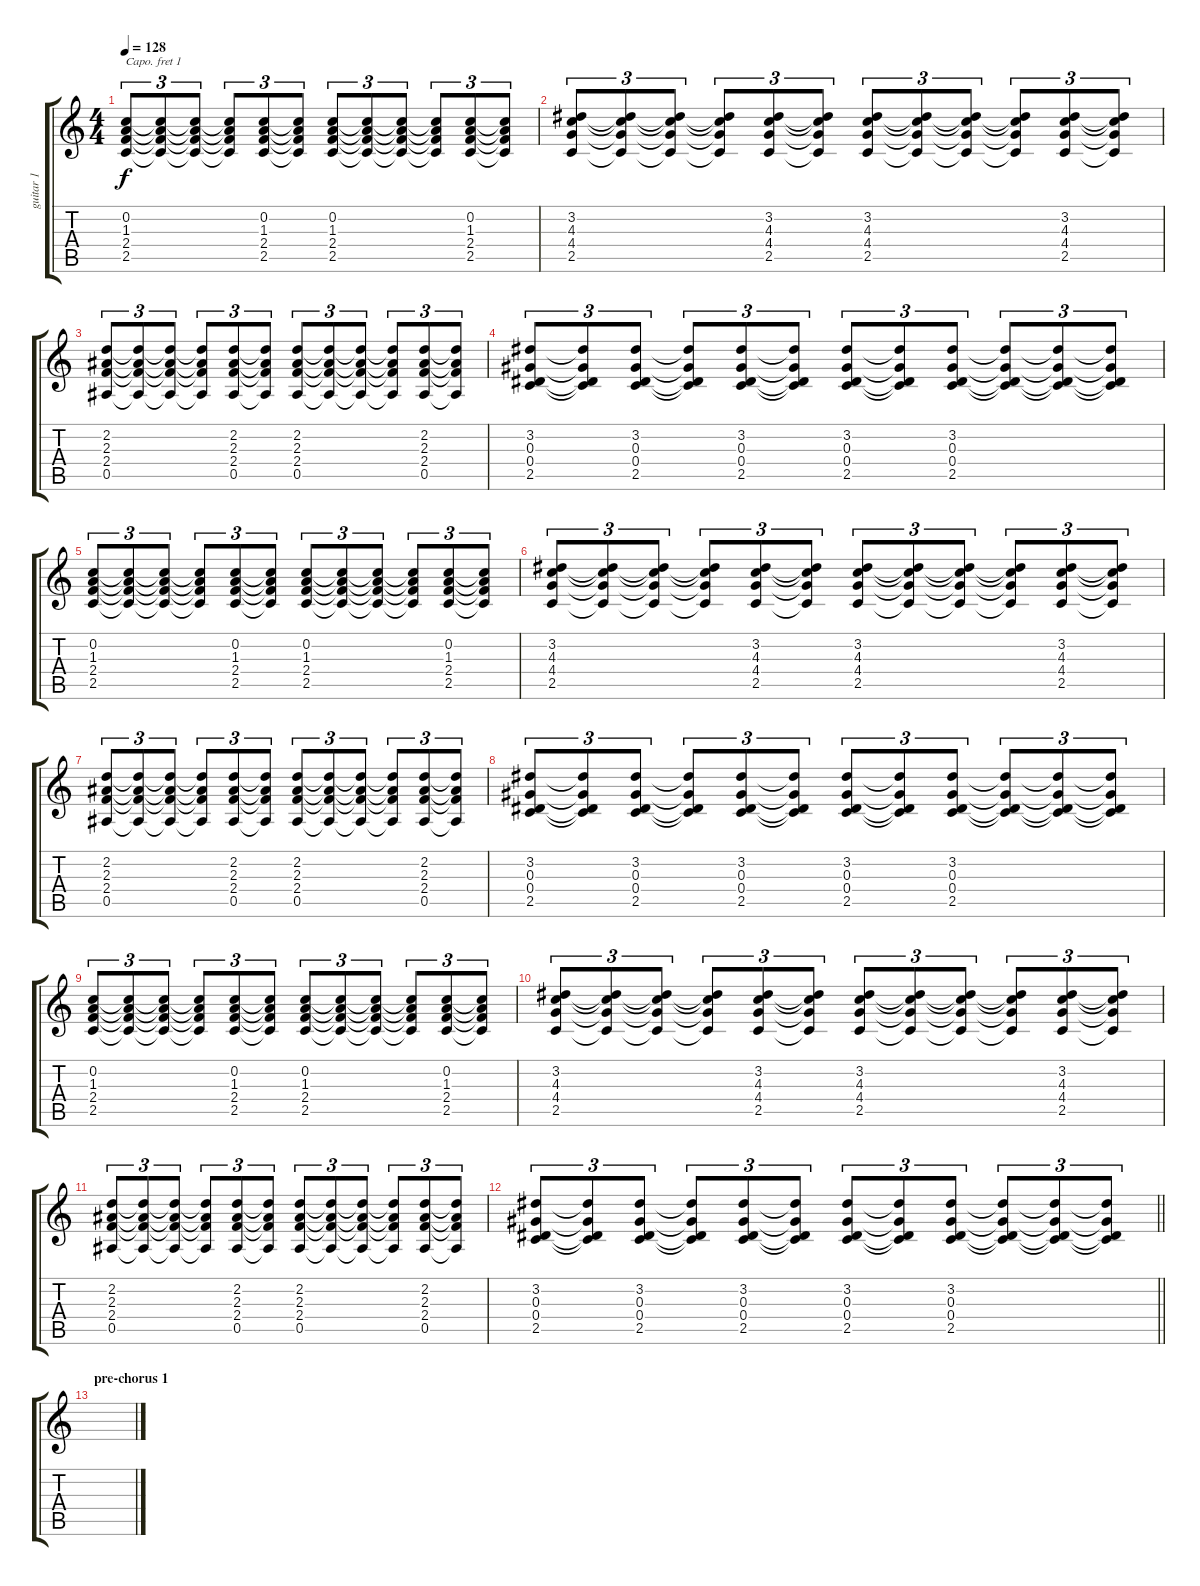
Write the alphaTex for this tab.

\track ("guitar 1" "guitar 1") {instrument electricguitarjazz}
\staff {score tabs}
\capo 1
\tuning (E4 B3 G3 D3 A2 E2) {hide}
\ts (4 4)
\tempo 128
\clef g2
\ks c
(0.2 1.3 2.4 2.5).8{tu (3 2) dy f} (0.2{t} 1.3{t} 2.4{t} 2.5{t}).8{tu (3 2)} (0.2{t} 1.3{t} 2.4{t} 2.5{t}).8{tu (3 2)} (0.2{t} 1.3{t} 2.4{t} 2.5{t}).8{tu (3 2)} (0.2 1.3 2.4 2.5).8{tu (3 2)} (0.2{t} 1.3{t} 2.4{t} 2.5{t}).8{tu (3 2)} (0.2 1.3 2.4 2.5).8{tu (3 2)} (0.2{t} 1.3{t} 2.4{t} 2.5{t}).8{tu (3 2)} (0.2{t} 1.3{t} 2.4{t} 2.5{t}).8{tu (3 2)} (0.2{t} 1.3{t} 2.4{t} 2.5{t}).8{tu (3 2)} (0.2 1.3 2.4 2.5).8{tu (3 2)} (0.2{t} 1.3{t} 2.4{t} 2.5{t}).8{tu (3 2)} |
(3.2 4.3 4.4 2.5).8{tu (3 2)} (3.2{t} 4.3{t} 4.4{t} 2.5{t}).8{tu (3 2)} (3.2{t} 4.3{t} 4.4{t} 2.5{t}).8{tu (3 2)} (3.2{t} 4.3{t} 4.4{t} 2.5{t}).8{tu (3 2)} (3.2 4.3 4.4 2.5).8{tu (3 2)} (3.2{t} 4.3{t} 4.4{t} 2.5{t}).8{tu (3 2)} (3.2 4.3 4.4 2.5).8{tu (3 2)} (3.2{t} 4.3{t} 4.4{t} 2.5{t}).8{tu (3 2)} (3.2{t} 4.3{t} 4.4{t} 2.5{t}).8{tu (3 2)} (3.2{t} 4.3{t} 4.4{t} 2.5{t}).8{tu (3 2)} (3.2 4.3 4.4 2.5).8{tu (3 2)} (3.2{t} 4.3{t} 4.4{t} 2.5{t}).8{tu (3 2)} |
(2.2 2.3 2.4 0.5).8{tu (3 2)} (2.2{t} 2.3{t} 2.4{t} 0.5{t}).8{tu (3 2)} (2.2{t} 2.3{t} 2.4{t} 0.5{t}).8{tu (3 2)} (2.2{t} 2.3{t} 2.4{t} 0.5{t}).8{tu (3 2)} (2.2 2.3 2.4 0.5).8{tu (3 2)} (2.2{t} 2.3{t} 2.4{t} 0.5{t}).8{tu (3 2)} (2.2 2.3 2.4 0.5).8{tu (3 2)} (2.2{t} 2.3{t} 2.4{t} 0.5{t}).8{tu (3 2)} (2.2{t} 2.3{t} 2.4{t} 0.5{t}).8{tu (3 2)} (2.2{t} 2.3{t} 2.4{t} 0.5{t}).8{tu (3 2)} (2.2 2.3 2.4 0.5).8{tu (3 2)} (2.2{t} 2.3{t} 2.4{t} 0.5{t}).8{tu (3 2)} |
(3.2 0.3 0.4 2.5).8{tu (3 2)} (3.2{t} 0.3{t} 0.4{t} 2.5{t}).8{tu (3 2)} (3.2 0.3 0.4 2.5).8{tu (3 2)} (3.2{t} 0.3{t} 0.4{t} 2.5{t}).8{tu (3 2)} (3.2 0.3 0.4 2.5).8{tu (3 2)} (3.2{t} 0.3{t} 0.4{t} 2.5{t}).8{tu (3 2)} (3.2 0.3 0.4 2.5).8{tu (3 2)} (3.2{t} 0.3{t} 0.4{t} 2.5{t}).8{tu (3 2)} (3.2 0.3 0.4 2.5).8{tu (3 2)} (3.2{t} 0.3{t} 0.4{t} 2.5{t}).8{tu (3 2)} (3.2{t} 0.3{t} 0.4{t} 2.5{t}).8{tu (3 2)} (3.2{t} 0.3{t} 0.4{t} 2.5{t}).8{tu (3 2)} |
(0.2 1.3 2.4 2.5).8{tu (3 2)} (0.2{t} 1.3{t} 2.4{t} 2.5{t}).8{tu (3 2)} (0.2{t} 1.3{t} 2.4{t} 2.5{t}).8{tu (3 2)} (0.2{t} 1.3{t} 2.4{t} 2.5{t}).8{tu (3 2)} (0.2 1.3 2.4 2.5).8{tu (3 2)} (0.2{t} 1.3{t} 2.4{t} 2.5{t}).8{tu (3 2)} (0.2 1.3 2.4 2.5).8{tu (3 2)} (0.2{t} 1.3{t} 2.4{t} 2.5{t}).8{tu (3 2)} (0.2{t} 1.3{t} 2.4{t} 2.5{t}).8{tu (3 2)} (0.2{t} 1.3{t} 2.4{t} 2.5{t}).8{tu (3 2)} (0.2 1.3 2.4 2.5).8{tu (3 2)} (0.2{t} 1.3{t} 2.4{t} 2.5{t}).8{tu (3 2)} |
(3.2 4.3 4.4 2.5).8{tu (3 2)} (3.2{t} 4.3{t} 4.4{t} 2.5{t}).8{tu (3 2)} (3.2{t} 4.3{t} 4.4{t} 2.5{t}).8{tu (3 2)} (3.2{t} 4.3{t} 4.4{t} 2.5{t}).8{tu (3 2)} (3.2 4.3 4.4 2.5).8{tu (3 2)} (3.2{t} 4.3{t} 4.4{t} 2.5{t}).8{tu (3 2)} (3.2 4.3 4.4 2.5).8{tu (3 2)} (3.2{t} 4.3{t} 4.4{t} 2.5{t}).8{tu (3 2)} (3.2{t} 4.3{t} 4.4{t} 2.5{t}).8{tu (3 2)} (3.2{t} 4.3{t} 4.4{t} 2.5{t}).8{tu (3 2)} (3.2 4.3 4.4 2.5).8{tu (3 2)} (3.2{t} 4.3{t} 4.4{t} 2.5{t}).8{tu (3 2)} |
(2.2 2.3 2.4 0.5).8{tu (3 2)} (2.2{t} 2.3{t} 2.4{t} 0.5{t}).8{tu (3 2)} (2.2{t} 2.3{t} 2.4{t} 0.5{t}).8{tu (3 2)} (2.2{t} 2.3{t} 2.4{t} 0.5{t}).8{tu (3 2)} (2.2 2.3 2.4 0.5).8{tu (3 2)} (2.2{t} 2.3{t} 2.4{t} 0.5{t}).8{tu (3 2)} (2.2 2.3 2.4 0.5).8{tu (3 2)} (2.2{t} 2.3{t} 2.4{t} 0.5{t}).8{tu (3 2)} (2.2{t} 2.3{t} 2.4{t} 0.5{t}).8{tu (3 2)} (2.2{t} 2.3{t} 2.4{t} 0.5{t}).8{tu (3 2)} (2.2 2.3 2.4 0.5).8{tu (3 2)} (2.2{t} 2.3{t} 2.4{t} 0.5{t}).8{tu (3 2)} |
(3.2 0.3 0.4 2.5).8{tu (3 2)} (3.2{t} 0.3{t} 0.4{t} 2.5{t}).8{tu (3 2)} (3.2 0.3 0.4 2.5).8{tu (3 2)} (3.2{t} 0.3{t} 0.4{t} 2.5{t}).8{tu (3 2)} (3.2 0.3 0.4 2.5).8{tu (3 2)} (3.2{t} 0.3{t} 0.4{t} 2.5{t}).8{tu (3 2)} (3.2 0.3 0.4 2.5).8{tu (3 2)} (3.2{t} 0.3{t} 0.4{t} 2.5{t}).8{tu (3 2)} (3.2 0.3 0.4 2.5).8{tu (3 2)} (3.2{t} 0.3{t} 0.4{t} 2.5{t}).8{tu (3 2)} (3.2{t} 0.3{t} 0.4{t} 2.5{t}).8{tu (3 2)} (3.2{t} 0.3{t} 0.4{t} 2.5{t}).8{tu (3 2)} |
(0.2 1.3 2.4 2.5).8{tu (3 2)} (0.2{t} 1.3{t} 2.4{t} 2.5{t}).8{tu (3 2)} (0.2{t} 1.3{t} 2.4{t} 2.5{t}).8{tu (3 2)} (0.2{t} 1.3{t} 2.4{t} 2.5{t}).8{tu (3 2)} (0.2 1.3 2.4 2.5).8{tu (3 2)} (0.2{t} 1.3{t} 2.4{t} 2.5{t}).8{tu (3 2)} (0.2 1.3 2.4 2.5).8{tu (3 2)} (0.2{t} 1.3{t} 2.4{t} 2.5{t}).8{tu (3 2)} (0.2{t} 1.3{t} 2.4{t} 2.5{t}).8{tu (3 2)} (0.2{t} 1.3{t} 2.4{t} 2.5{t}).8{tu (3 2)} (0.2 1.3 2.4 2.5).8{tu (3 2)} (0.2{t} 1.3{t} 2.4{t} 2.5{t}).8{tu (3 2)} |
(3.2 4.3 4.4 2.5).8{tu (3 2)} (3.2{t} 4.3{t} 4.4{t} 2.5{t}).8{tu (3 2)} (3.2{t} 4.3{t} 4.4{t} 2.5{t}).8{tu (3 2)} (3.2{t} 4.3{t} 4.4{t} 2.5{t}).8{tu (3 2)} (3.2 4.3 4.4 2.5).8{tu (3 2)} (3.2{t} 4.3{t} 4.4{t} 2.5{t}).8{tu (3 2)} (3.2 4.3 4.4 2.5).8{tu (3 2)} (3.2{t} 4.3{t} 4.4{t} 2.5{t}).8{tu (3 2)} (3.2{t} 4.3{t} 4.4{t} 2.5{t}).8{tu (3 2)} (3.2{t} 4.3{t} 4.4{t} 2.5{t}).8{tu (3 2)} (3.2 4.3 4.4 2.5).8{tu (3 2)} (3.2{t} 4.3{t} 4.4{t} 2.5{t}).8{tu (3 2)} |
(2.2 2.3 2.4 0.5).8{tu (3 2)} (2.2{t} 2.3{t} 2.4{t} 0.5{t}).8{tu (3 2)} (2.2{t} 2.3{t} 2.4{t} 0.5{t}).8{tu (3 2)} (2.2{t} 2.3{t} 2.4{t} 0.5{t}).8{tu (3 2)} (2.2 2.3 2.4 0.5).8{tu (3 2)} (2.2{t} 2.3{t} 2.4{t} 0.5{t}).8{tu (3 2)} (2.2 2.3 2.4 0.5).8{tu (3 2)} (2.2{t} 2.3{t} 2.4{t} 0.5{t}).8{tu (3 2)} (2.2{t} 2.3{t} 2.4{t} 0.5{t}).8{tu (3 2)} (2.2{t} 2.3{t} 2.4{t} 0.5{t}).8{tu (3 2)} (2.2 2.3 2.4 0.5).8{tu (3 2)} (2.2{t} 2.3{t} 2.4{t} 0.5{t}).8{tu (3 2)} |
\barLineRight lightlight
(3.2 0.3 0.4 2.5).8{tu (3 2)} (3.2{t} 0.3{t} 0.4{t} 2.5{t}).8{tu (3 2)} (3.2 0.3 0.4 2.5).8{tu (3 2)} (3.2{t} 0.3{t} 0.4{t} 2.5{t}).8{tu (3 2)} (3.2 0.3 0.4 2.5).8{tu (3 2)} (3.2{t} 0.3{t} 0.4{t} 2.5{t}).8{tu (3 2)} (3.2 0.3 0.4 2.5).8{tu (3 2)} (3.2{t} 0.3{t} 0.4{t} 2.5{t}).8{tu (3 2)} (3.2 0.3 0.4 2.5).8{tu (3 2)} (3.2{t} 0.3{t} 0.4{t} 2.5{t}).8{tu (3 2)} (3.2{t} 0.3{t} 0.4{t} 2.5{t}).8{tu (3 2)} (3.2{t} 0.3{t} 0.4{t} 2.5{t}).8{tu (3 2)} |
\section ("" "pre-chorus 1")
